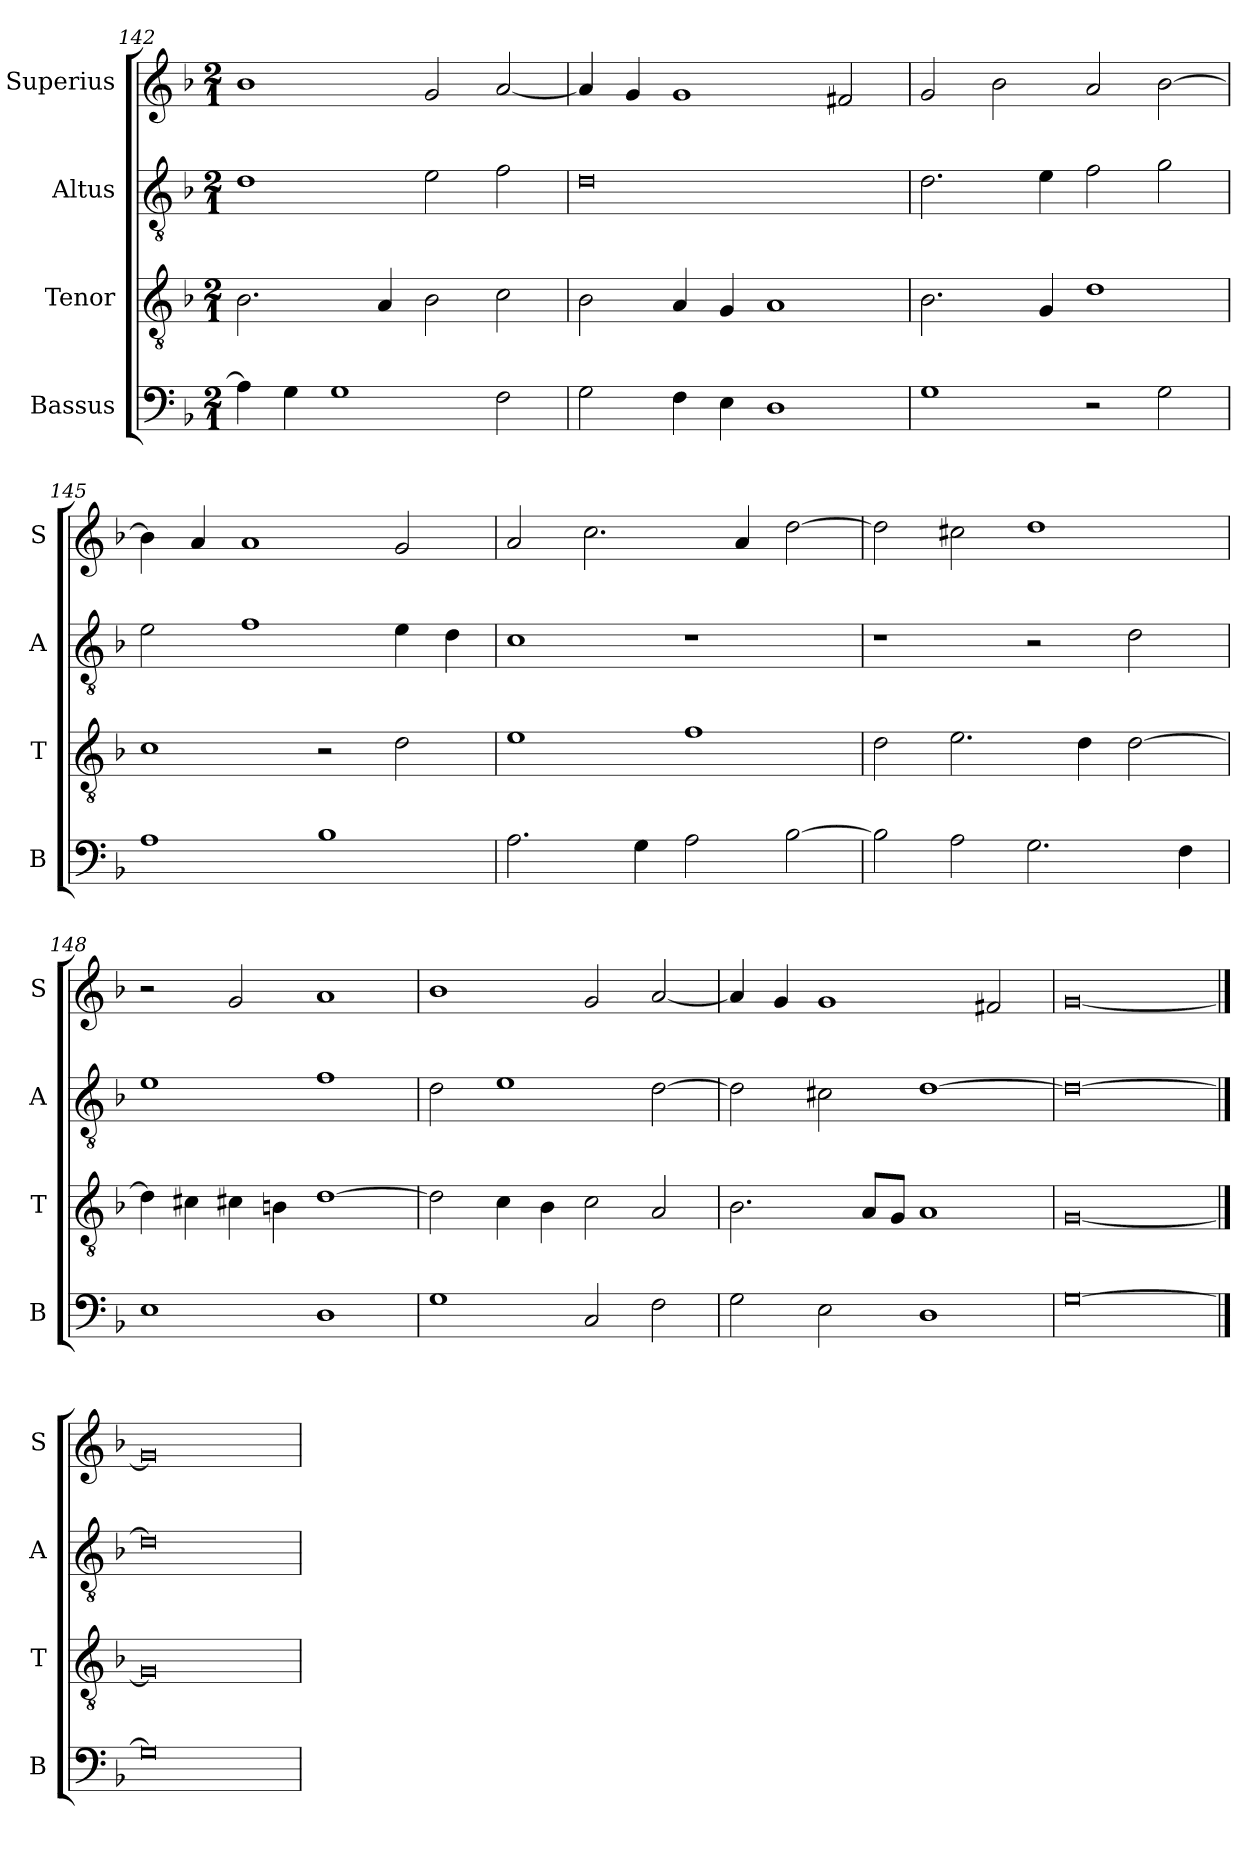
**kern	**kern	**kern	**kern
*part4	*part3	*part2	*part1
*staff4	*staff3	*staff2	*staff1
*I"Bassus	*I"Tenor	*I"Altus	*I"Superius
*I'B	*I'T	*I'A	*I'S
*clefF4	*clefGv2	*clefGv2	*clefG2
*k[b-]	*k[b-]	*k[b-]	*k[b-]
*F:	*F:	*F:	*F:
*M2/1	*M2/1	*M2/1	*M2/1
=142	=142	=142	=142
4A]	2.B-	1d	1b-
4G	.	.	.
1G	.	.	.
.	4A	.	.
.	2B-	2e	2g
2F	2c	2f	[2a
=143	=143	=143	=143
2G	2B-	0d	4a]
.	.	.	4g
4F	4A	.	1g
4E	4G	.	.
1D	1A	.	.
.	.	.	2f#X
=144	=144	=144	=144
1G	2.B-	2.d	2g
.	.	.	2b-
.	4G	4e	.
2r	1d	2f	2a
2G	.	2g	[2b-
=145	=145	=145	=145
1A	1c	2e	4b-]
.	.	.	4a
.	.	1f	1a
1B-	2r	.	.
.	2d	4e	2g
.	.	4d	.
=146	=146	=146	=146
2.A	1e	1c	2a
.	.	.	2.cc
4G	.	.	.
2A	1f	1r	.
.	.	.	4a
[2B-	.	.	[2dd
=147	=147	=147	=147
2B-]	2d	1r	2dd]
2A	2.e	.	2cc#X
2.G	.	2r	1dd
.	4d	.	.
.	[2d	2d	.
4F	.	.	.
=148	=148	=148	=148
1E	4d]	1e	2r
.	4c#X	.	.
.	4c#X	.	2g
.	4Bn	.	.
1D	[1d	1f	1a
=149	=149	=149	=149
1G	2d]	2d	1b-
.	4c	1e	.
.	4B-	.	.
2C	2c	.	2g
2F	2A	[2d	[2a
=150	=150	=150	=150
2G	2.B-	2d]	4a]
.	.	.	4g
2E	.	2c#X	1g
.	8AL	.	.
.	8GJ	.	.
1D	1A	[1d	.
.	.	.	2f#X
=151	=151	=151	=151
[0G	[0G	0d_	[0g
==152	==152	==152	==152
0G]	0G]	0d]	0g]
=	=	=	=
*-	*-	*-	*-
